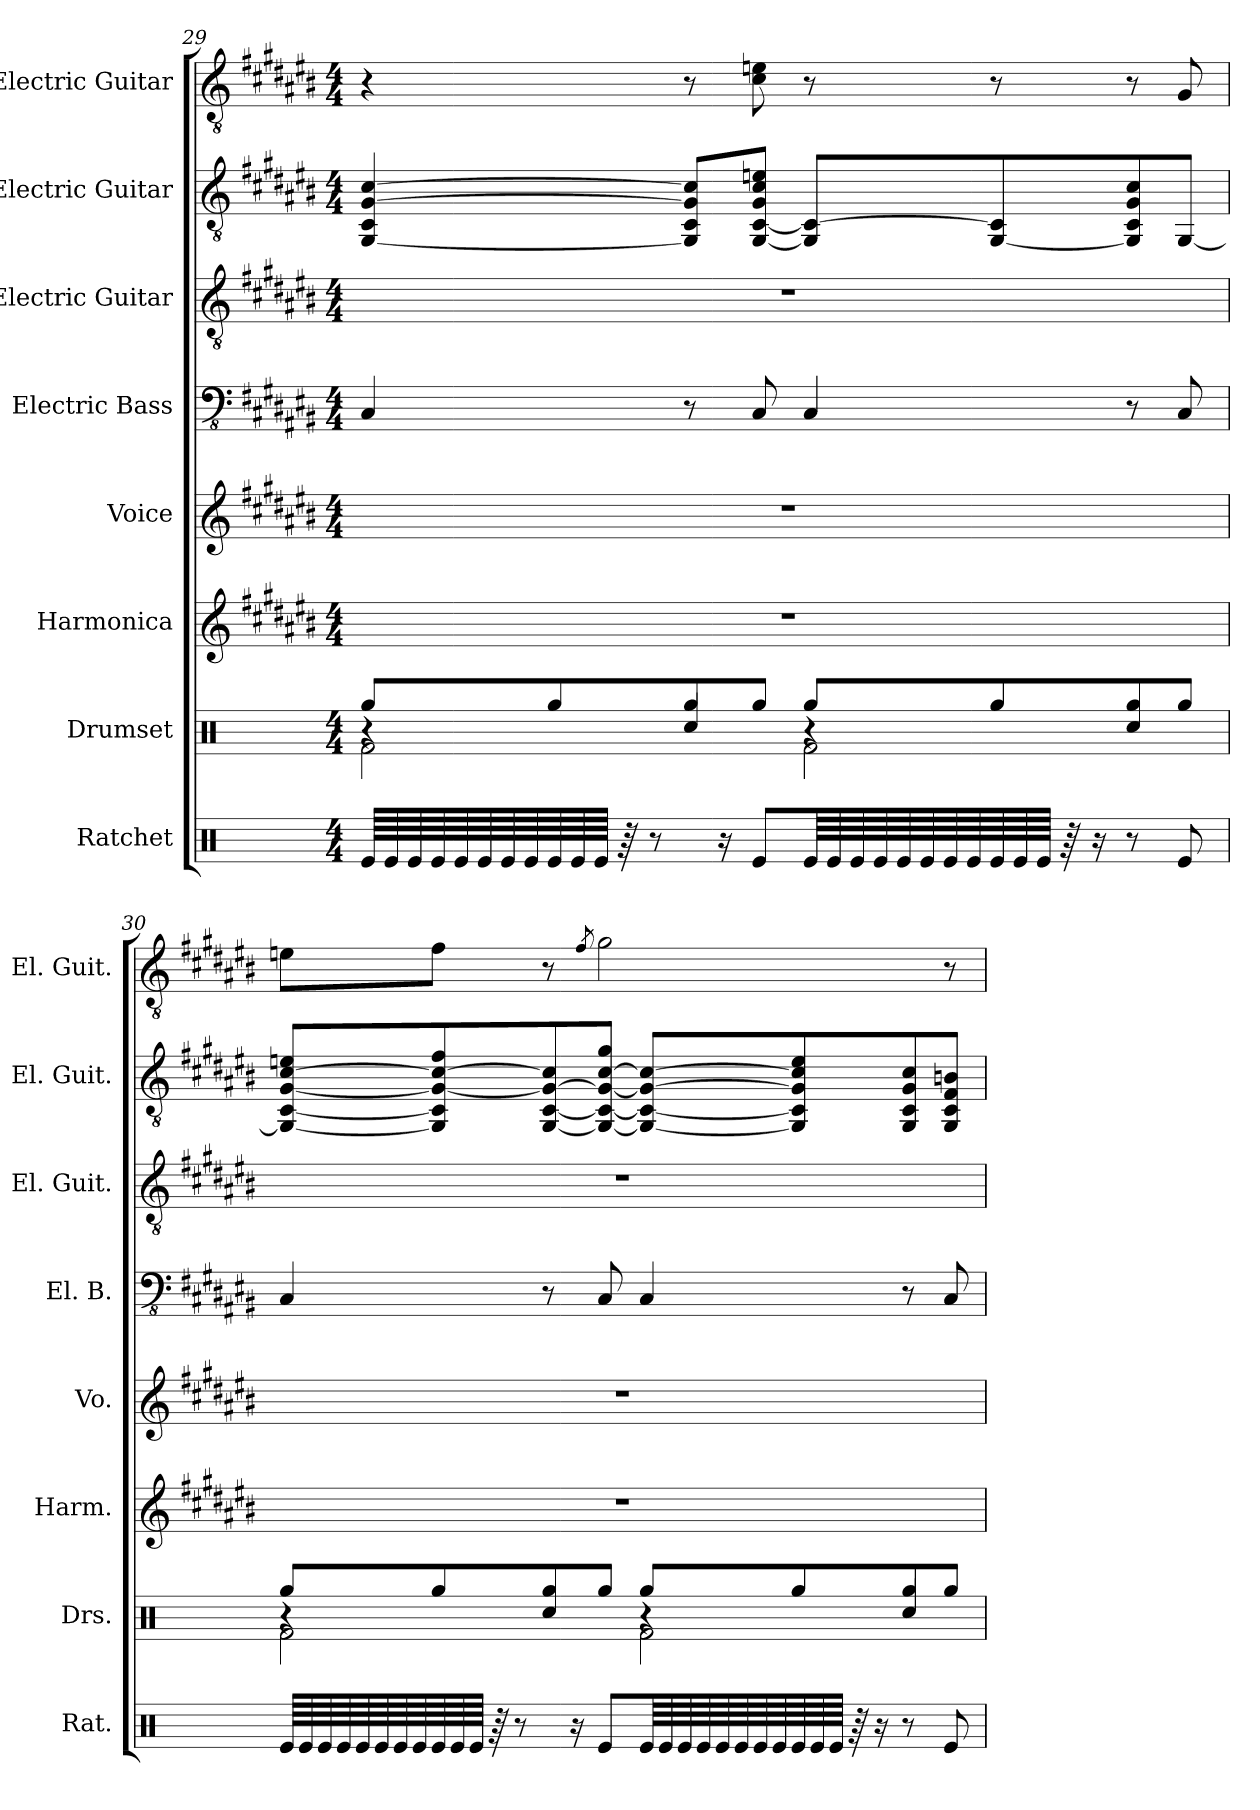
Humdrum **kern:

**kern	**kern	**kern	**kern	**kern	**kern	**kern	**kern
*part8	*part7	*part6	*part5	*part4	*part3	*part2	*part1
*staff8	*staff7	*staff6	*staff5	*staff4	*staff3	*staff2	*staff1
*I"Ratchet	*I"Drumset	*I"Harmonica	*I"Voice	*I"Electric Bass	*I"Electric Guitar	*I"Electric Guitar	*I"Electric Guitar
*I'Rat.	*I'Drs.	*I'Harm.	*I'Vo.	*I'El. B.	*I'El. Guit.	*I'El. Guit.	*I'El. Guit.
!!LO:PB:g=z
*clefX	*clefX	*clefG2	*clefG2	*clefFv4	*clefGv2	*clefGv2	*clefGv2
*k[]	*k[]	*k[f#c#g#d#a#e#b#]	*k[f#c#g#d#a#e#b#]	*k[f#c#g#d#a#e#b#]	*k[f#c#g#d#a#e#b#]	*k[f#c#g#d#a#e#b#]	*k[f#c#g#d#a#e#b#]
*M4/4	*M4/4	*M4/4	*M4/4	*M4/4	*M4/4	*M4/4	*M4/4
=29	=29	=29	=29	=29	=29	=29	=29
*	*^	*	*	*	*	*	*
*	*	*^	*	*	*	*	*	*
64Re/LLLL	4r	2Rf\	8Rgg/L	1r	1r	4CC#/	1r	[4GG#/ 4C#/ [4G#/ [4c#/	4r
64Re/	.	.	.	.	.	.	.	.	.
64Re/	.	.	.	.	.	.	.	.	.
64Re/	.	.	.	.	.	.	.	.	.
64Re/	.	.	.	.	.	.	.	.	.
64Re/	.	.	.	.	.	.	.	.	.
64Re/	.	.	.	.	.	.	.	.	.
64Re/	.	.	.	.	.	.	.	.	.
64Re/	.	.	8Rgg/	.	.	.	.	.	.
64Re/	.	.	.	.	.	.	.	.	.
64Re/JJJJ	.	.	.	.	.	.	.	.	.
64r	.	.	.	.	.	.	.	.	.
8r	.	.	.	.	.	.	.	.	.
.	4Rcc/	.	8Rgg/	.	.	8r	.	8GG#/] 8C#/ 8G#/] 8c#/]L	8r
16r	.	.	.	.	.	.	.	.	.
8Re/L	.	.	8Rgg/J	.	.	8CC#/	.	[8GG#/ [8C#/ 8G#/ 8c#/ 8en/J	8c#\ 8en\
64Re/LLL	4r	2Rf\	8Rgg/L	.	.	4CC#/	.	8GG#/] 8C#/_L	8r
64Re/	.	.	.	.	.	.	.	.	.
64Re/	.	.	.	.	.	.	.	.	.
64Re/	.	.	.	.	.	.	.	.	.
64Re/	.	.	.	.	.	.	.	.	.
64Re/	.	.	.	.	.	.	.	.	.
64Re/	.	.	.	.	.	.	.	.	.
64Re/	.	.	.	.	.	.	.	.	.
64Re/	.	.	8Rgg/	.	.	.	.	[8GG#/ 8C#/]	8r
64Re/	.	.	.	.	.	.	.	.	.
64Re/JJJJ	.	.	.	.	.	.	.	.	.
64r	.	.	.	.	.	.	.	.	.
16r	.	.	.	.	.	.	.	.	.
8r	4Rcc/	.	8Rgg/	.	.	8r	.	8GG#/] 8C#/ 8G#/ 8c#/	8r
8Re/	.	.	8Rgg/J	.	.	8CC#/	.	[8GG#/J	8G#/
!!LO:PB:g=z
=30	=30	=30	=30	=30	=30	=30	=30	=30	=30
64Re/LLLL	4r	2Rf\	8Rgg/L	1r	1r	4CC#/	1r	8GG#/_ [8C#/ [8G#/ [8c#/ 8en/L	8en\L
64Re/	.	.	.	.	.	.	.	.	.
64Re/	.	.	.	.	.	.	.	.	.
64Re/	.	.	.	.	.	.	.	.	.
64Re/	.	.	.	.	.	.	.	.	.
64Re/	.	.	.	.	.	.	.	.	.
64Re/	.	.	.	.	.	.	.	.	.
64Re/	.	.	.	.	.	.	.	.	.
64Re/	.	.	8Rgg/	.	.	.	.	8GG#/] 8C#/] 8G#/_ 8c#/_ 8f#/	8f#\J
64Re/	.	.	.	.	.	.	.	.	.
64Re/JJJJ	.	.	.	.	.	.	.	.	.
64r	.	.	.	.	.	.	.	.	.
8r	.	.	.	.	.	.	.	.	.
.	4Rcc/	.	8Rgg/	.	.	8r	.	[8GG#/ [8C#/ 8G#/_ 8c#/]	8r
16r	.	.	.	.	.	.	.	.	.
.	.	.	.	.	.	.	.	.	8qf#/
8Re/L	.	.	8Rgg/J	.	.	8CC#/	.	8GG#/_ 8C#/_ 8G#/_ [8c#/ 8g#/J	2g#\
64Re/LLL	4r	2Rf\	8Rgg/L	.	.	4CC#/	.	8GG#/_ 8C#/_ 8G#/_ 8c#/_L	.
64Re/	.	.	.	.	.	.	.	.	.
64Re/	.	.	.	.	.	.	.	.	.
64Re/	.	.	.	.	.	.	.	.	.
64Re/	.	.	.	.	.	.	.	.	.
64Re/	.	.	.	.	.	.	.	.	.
64Re/	.	.	.	.	.	.	.	.	.
64Re/	.	.	.	.	.	.	.	.	.
64Re/	.	.	8Rgg/	.	.	.	.	8GG#/] 8C#/] 8G#/] 8c#/] 8e/	.
64Re/	.	.	.	.	.	.	.	.	.
64Re/JJJJ	.	.	.	.	.	.	.	.	.
64r	.	.	.	.	.	.	.	.	.
16r	.	.	.	.	.	.	.	.	.
8r	4Rcc/	.	8Rgg/	.	.	8r	.	8GG#/ 8C#/ 8G#/ 8c#/	.
8Re/	.	.	8Rgg/J	.	.	8CC#/	.	8GG#/ 8C#/ 8F#/ 8Bn/J	8r
*	*v	*v	*v	*	*	*	*	*	*
=	=	=	=	=	=	=	=
*-	*-	*-	*-	*-	*-	*-	*-
